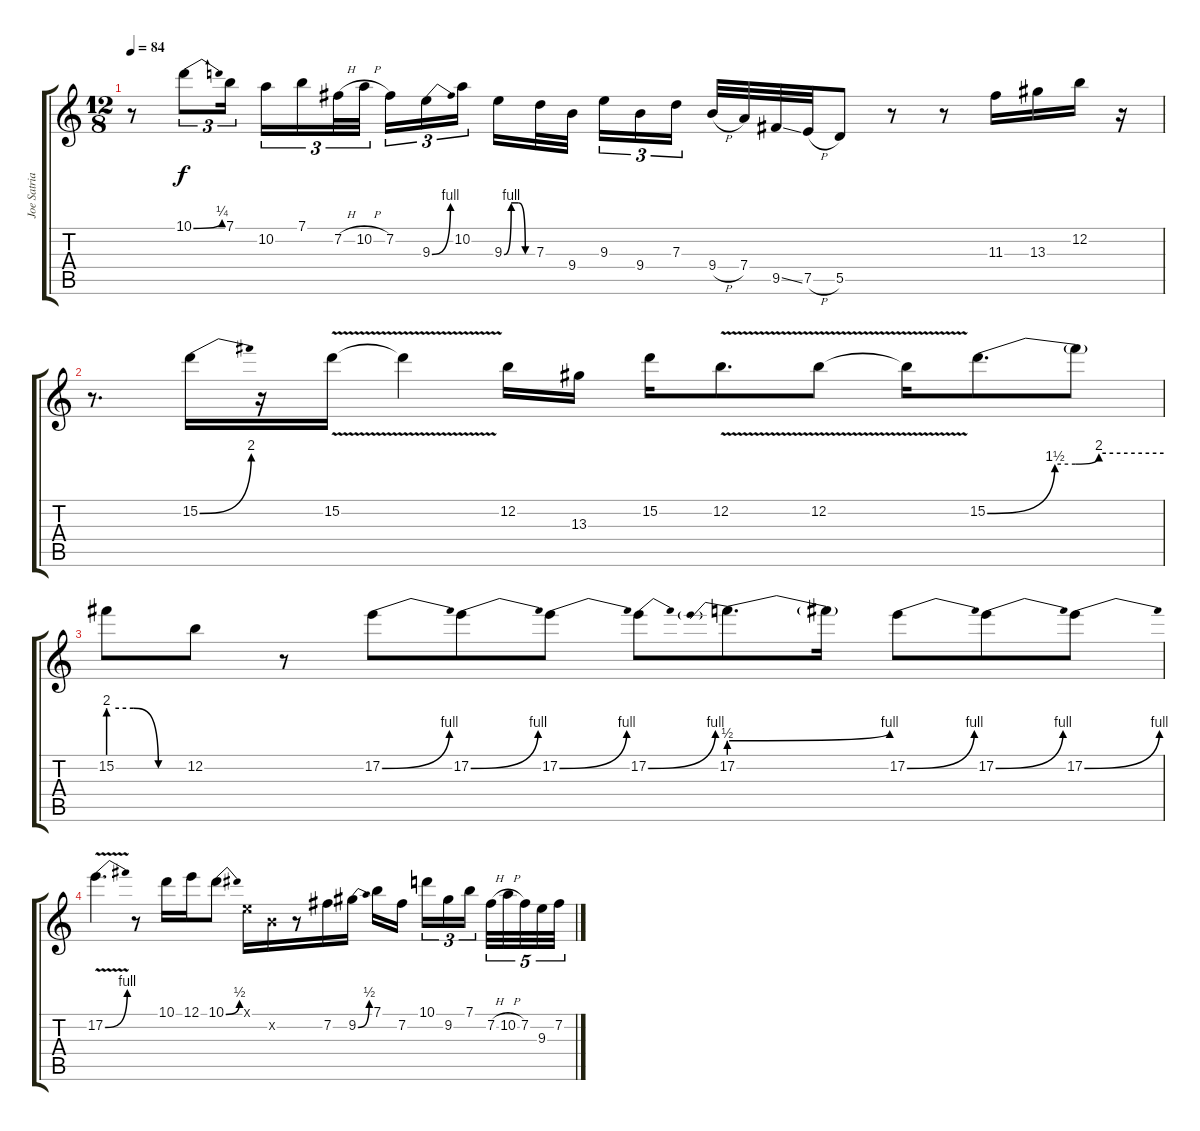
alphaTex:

\track ("Joe Satriani" "Joe Satria") {instrument distortionguitar}
\staff {score tabs}
\tuning (E4 B3 G3 D3 A2 E2) {hide}
\ts (12 8)
\tempo 84
\clef g2
\ks c
r.8{dy f} 10.1{be (bend 0 0 60 1)}.8{tu (3 2)} 7.1.16{tu (3 2)} 10.2.16{tu (3 2)} 7.1.16{tu (3 2)} 7.2{h}.32{tu (3 2)} 10.2{h}.32{tu (3 2)} 7.2.16{tu (3 2)} 9.3{be (bend 0 0 60 4)}.16{tu (3 2)} 10.2.16{tu (3 2)} 9.3{be (custom 0 0 15 4 30 4 45 0 60 0)}.16 7.3.32 9.4.32 9.3.16{tu (3 2)} 9.4.16{tu (3 2)} 7.3.16{tu (3 2)} 9.4{h}.32 7.4.32 9.5{ss}.32 7.5{h}.32 5.5.8 r.8 r.8 11.3.16 13.3.16 12.2.16 r.16 |
r.8{d} 15.2{be (bend 0 0 60 8)}.16 r.16 15.2{v}.16 15.2{t}.4 12.2.16 13.3.16 15.2.16 12.2{v}.8{d} 12.2{v}.8 12.2{t}.16 15.2{be (custom 0 0 23 6 30 6 38 8 60 8)}.8{d} 15.2{t}.8 |
15.2{be (custom 0 8 20 8 40 0 60 0)}.8 12.2.8 r.8 17.2{be (bend 0 0 60 4)}.8 17.2{be (bend 0 0 60 4)}.8 17.2{be (bend 0 0 60 4)}.8 17.2{be (bend 0 0 60 4)}.8 17.2{be (prebendbend 0 2 60 4)}.8{d} 17.2{t}.16 17.2{be (bend 0 0 60 4)}.8 17.2{be (bend 0 0 60 4)}.8 17.2{be (bend 0 0 60 4)}.8 |
17.2{be (bend 0 0 60 4) v}.4{d} r.8 10.1.16 12.1.16 10.1{be (bend 0 0 60 2)}.8 0.1{x}.16 0.2{x}.16 r.8 7.2.16 9.2{be (bend 0 0 60 2)}.16 7.1.16 7.2.16 10.1.16{tu (3 2)} 9.2.16{tu (3 2)} 7.1.16{tu (3 2)} 7.2{h}.32{tu (5 4)} 10.2{h}.32{tu (5 4)} 7.2.32{tu (5 4)} 9.3.32{tu (5 4)} 7.2{h}.32{tu (5 4)}
